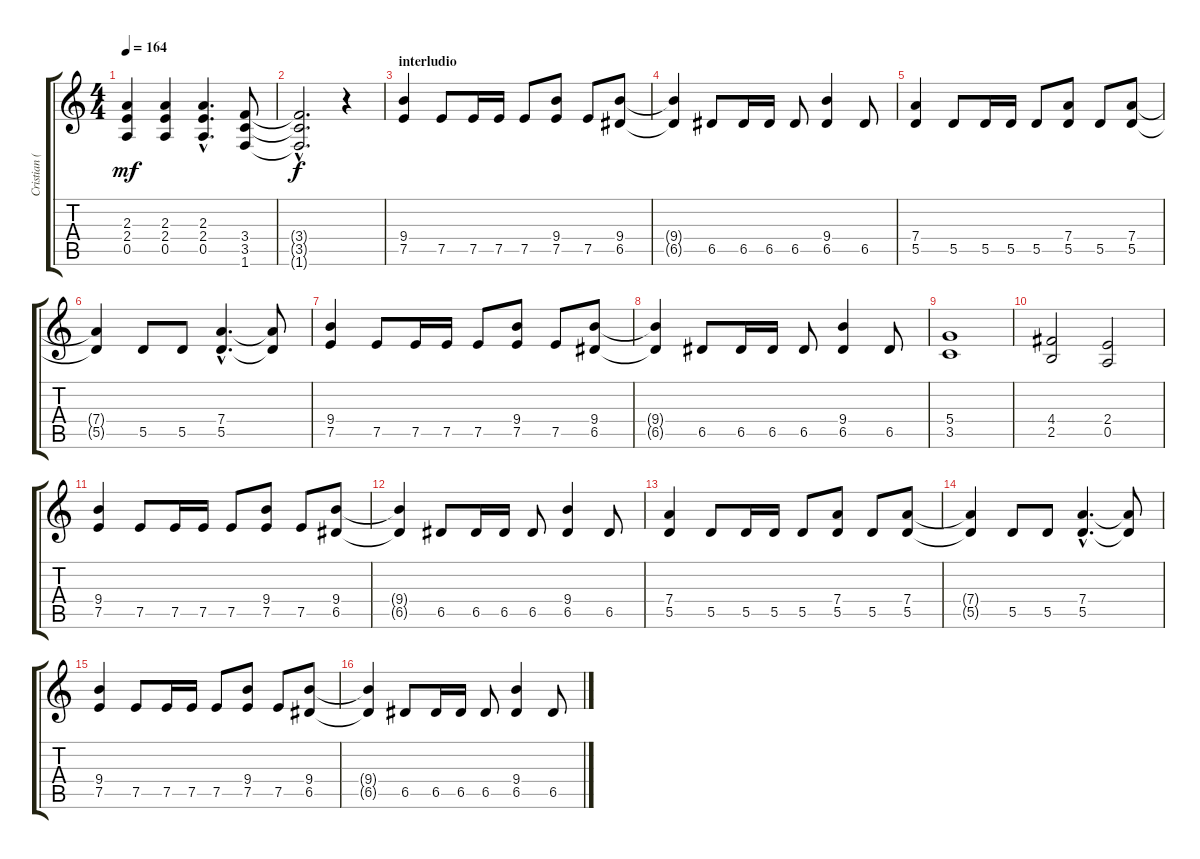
\track ("Cristian (guitarra)" "Cristian (") {instrument distortionguitar}
\staff {score tabs}
\tuning (E4 B3 G3 D3 A2 E2) {hide}
\ts (4 4)
\tempo 164
\clef g2
\ks c
(2.3 2.4 0.5).4{dy mf} (2.3 2.4 0.5).4 (2.3{hac} 2.4{hac} 0.5{hac}).4{d} (3.4 3.5 1.6).8 |
(3.4{hac t} 3.5{hac t} 1.6{hac t}).2{d dy f} r.4 |
\section ("" "interludio")
(9.4 7.5).4 7.5.8 7.5.16 7.5.16 7.5.8 (9.4 7.5).8 7.5.8 (9.4 6.5).8 |
(9.4{t} 6.5{t}).4 6.5.8 6.5.16 6.5.16 6.5.8 (9.4 6.5).4 6.5.8 |
(7.4 5.5).4 5.5.8 5.5.16 5.5.16 5.5.8 (7.4 5.5).8 5.5.8 (7.4 5.5).8 |
(7.4{t} 5.5{t}).4 5.5.8 5.5.8 (7.4{hac} 5.5{hac}).4{d} (7.4{t} 5.5{t}).8 |
(9.4 7.5).4 7.5.8 7.5.16 7.5.16 7.5.8 (9.4 7.5).8 7.5.8 (9.4 6.5).8 |
(9.4{t} 6.5{t}).4 6.5.8 6.5.16 6.5.16 6.5.8 (9.4 6.5).4 6.5.8 |
(5.4 3.5).1 |
(4.4 2.5).2 (2.4 0.5).2 |
(9.4 7.5).4 7.5.8 7.5.16 7.5.16 7.5.8 (9.4 7.5).8 7.5.8 (9.4 6.5).8 |
(9.4{t} 6.5{t}).4 6.5.8 6.5.16 6.5.16 6.5.8 (9.4 6.5).4 6.5.8 |
(7.4 5.5).4 5.5.8 5.5.16 5.5.16 5.5.8 (7.4 5.5).8 5.5.8 (7.4 5.5).8 |
(7.4{t} 5.5{t}).4 5.5.8 5.5.8 (7.4{hac} 5.5{hac}).4{d} (7.4{t} 5.5{t}).8 |
(9.4 7.5).4 7.5.8 7.5.16 7.5.16 7.5.8 (9.4 7.5).8 7.5.8 (9.4 6.5).8 |
(9.4{t} 6.5{t}).4 6.5.8 6.5.16 6.5.16 6.5.8 (9.4 6.5).4 6.5.8
